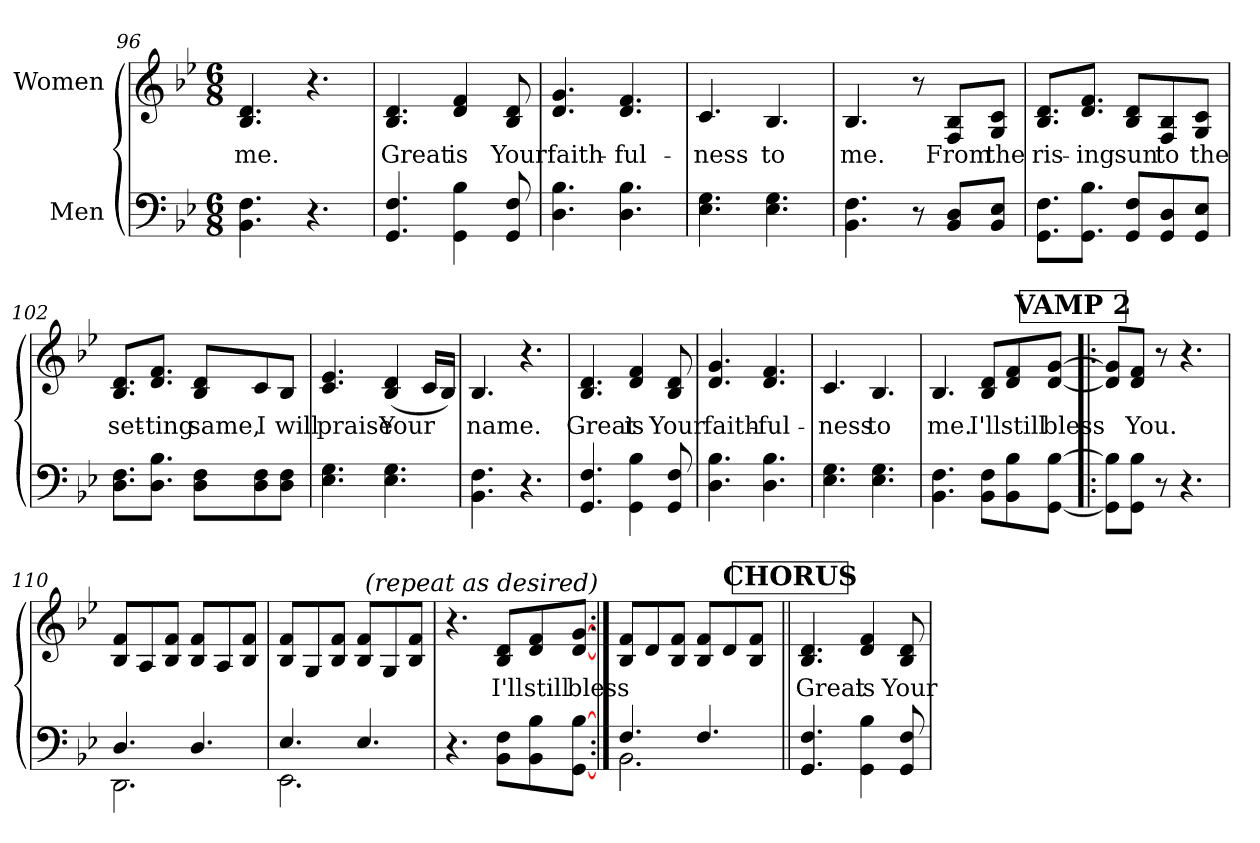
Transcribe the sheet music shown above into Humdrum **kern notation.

**kern	**kern	**text
*part2	*part1	*part1
*staff2	*staff1	*staff1
*I"Men	*I"Women	*
*clefF4	*clefG2	*
*k[b-e-]	*k[b-e-]	*
*B-:	*B-:	*
*M6/8	*M6/8	*
=96	=96	=96
!	!	!LO:LY:b
4.BB-\ 4.F\	4.B-/ 4.d/	me.
4.r	4.r	.
=97	=97	=97
!	!	!LO:LY:b
4.GG/ 4.F/	4.B-/ 4.d/	Great
!	!	!LO:LY:b
4GG\ 4B-\	4d/ 4f/	is
!	!	!LO:LY:b
8GG/ 8F/	8B-/ 8d/	Your
=98	=98	=98
!	!	!LO:LY:b
4.D\ 4.B-\	4.d/ 4.g/	faith-
!	!	!LO:LY:b
4.D\ 4.B-\	4.d/ 4.f/	-ful-
=99	=99	=99
!	!	!LO:LY:b
4.E-\ 4.G\	4.c/	-ness
!	!	!LO:LY:b
4.E-\ 4.G\	4.B-/	to
=100	=100	=100
!	!	!LO:LY:b
4.BB-\ 4.F\	4.B-/	me.
8r	8r	.
!	!	!LO:LY:b
8BB-/ 8D/L	8F/ 8B-/L	From
!	!	!LO:LY:b
8BB-/ 8E-/J	8G/ 8c/J	the
!!LO:LB:g=z
=101	=101	=101
!	!	!LO:LY:b
8.GG\ 8.F\L	8.B-/ 8.d/L	ris-
!	!	!LO:LY:b
8.GG\ 8.B-\J	8.d/ 8.f/J	-ing
!	!	!LO:LY:b
8GG/ 8F/L	8B-/ 8d/L	sun
!	!	!LO:LY:b
8GG/ 8D/	8F/ 8B-/	to
!	!	!LO:LY:b
8GG/ 8E-/J	8G/ 8c/J	the
=102	=102	=102
!	!	!LO:LY:b
8.D\ 8.F\L	8.B-/ 8.d/L	set-
!	!	!LO:LY:b
8.D\ 8.B-\J	8.d/ 8.f/J	-ting
!	!	!LO:LY:b
8D\ 8F\L	8B-/ 8d/L	same,
!	!	!LO:LY:b
8D\ 8F\	8c/	I
!	!	!LO:LY:b
8D\ 8F\J	8B-/J	will
=103	=103	=103
!	!	!LO:LY:b
4.E-\ 4.G\	4.c/ 4.e-/	praise
!	!	!LO:LY:b
4.E-\ 4.G\	(<4B-/ 4d/	Your
.	16c/LL	.
.	16B-/JJ)	.
=104	=104	=104
!	!	!LO:LY:b
4.BB-\ 4.F\	4.B-/	name.
4.r	4.r	.
!!LO:LB:g=z
=105	=105	=105
!	!	!LO:LY:b
4.GG/ 4.F/	4.B-/ 4.d/	Great
!	!	!LO:LY:b
4GG\ 4B-\	4d/ 4f/	is
!	!	!LO:LY:b
8GG/ 8F/	8B-/ 8d/	Your
=106	=106	=106
!	!	!LO:LY:b
4.D\ 4.B-\	4.d/ 4.g/	faith-
!	!	!LO:LY:b
4.D\ 4.B-\	4.d/ 4.f/	-ful-
=107	=107	=107
!	!	!LO:LY:b
4.E-\ 4.G\	4.c/	-ness
!	!	!LO:LY:b
4.E-\ 4.G\	4.B-/	to
=108	=108	=108
!	!	!LO:LY:b
4.BB-\ 4.F\	4.B-/	me.
!	!	!LO:LY:b
8BB-\ 8F\L	8B-/ 8d/L	I'll
!	!	!LO:LY:b
8BB-\ 8B-\	8d/ 8f/	still
!	!	!LO:LY:b
[8GG\ [8B-\J	[8d/ [8g/J	bless
!!LO:REH:place=s1:a:B:t=VAMP 2
=109!|:	=109!|:	=109!|:
8GG\] 8B-\]L	8d/] 8g/]L	.
!	!	!LO:LY:b
8GG\ 8B-\J	8d/ 8f/J	You.
8r	8r	.
4.r	4.r	.
!!LO:PB:g=z
=110	=110	=110
*^	*	*
4.D!/	2.DD!\	8B-!/ 8f!/L	.
.	.	8A!/	.
.	.	8B-!/ 8f!/J	.
4.D!/	.	8B-!/ 8f!/L	.
.	.	8A!/	.
.	.	8B-!/ 8f!/J	.
=111	=111	=111	=111
4.E-!/	2.EE-!\	8B-!/ 8f!/L	.
.	.	8G!/	.
.	.	8B-!/ 8f!/J	.
4.E-!/	.	8B-!/ 8f!/L	.
.	.	8G!/	.
.	.	8B-!/ 8f!/J	.
*v	*v	*	*
=112	=112	=112
4.r	4.r	.
!	!	!LO:LY:b
8BB-\ 8F\L	8B-/ 8d/L	I'll
!	!	!LO:LY:b
8BB-\ 8B-\	8d/ 8f/	still
!	!	!LO:LY:b
[8GG\ [8B-\J	[8d/ [8g/J	bless
!	!LO:TX:a:i:rj:t=(repeat as desired)	!
=113:|!	=113:|!	=113:|!
*^	*	*
4.F!/	2.BB-!\	8B-!/ 8f!/L	.
.	.	8d!/	.
.	.	8B-!/ 8f!/J	.
4.F!/	.	8B-!/ 8f!/L	.
.	.	8d!/	.
.	.	8B-!/ 8f!/J	.
*v	*v	*	*
!!LO:LB:g=z
!!LO:REH:place=s1:a:B:t=CHORUS
=114||	=114||	=114||
!	!	!LO:LY:b
4.GG/ 4.F/	4.B-/ 4.d/	Great
!	!	!LO:LY:b
4GG\ 4B-\	4d/ 4f/	is
!	!	!LO:LY:b
8GG/ 8F/	8B-/ 8d/	Your
=	=	=
*-	*-	*-
